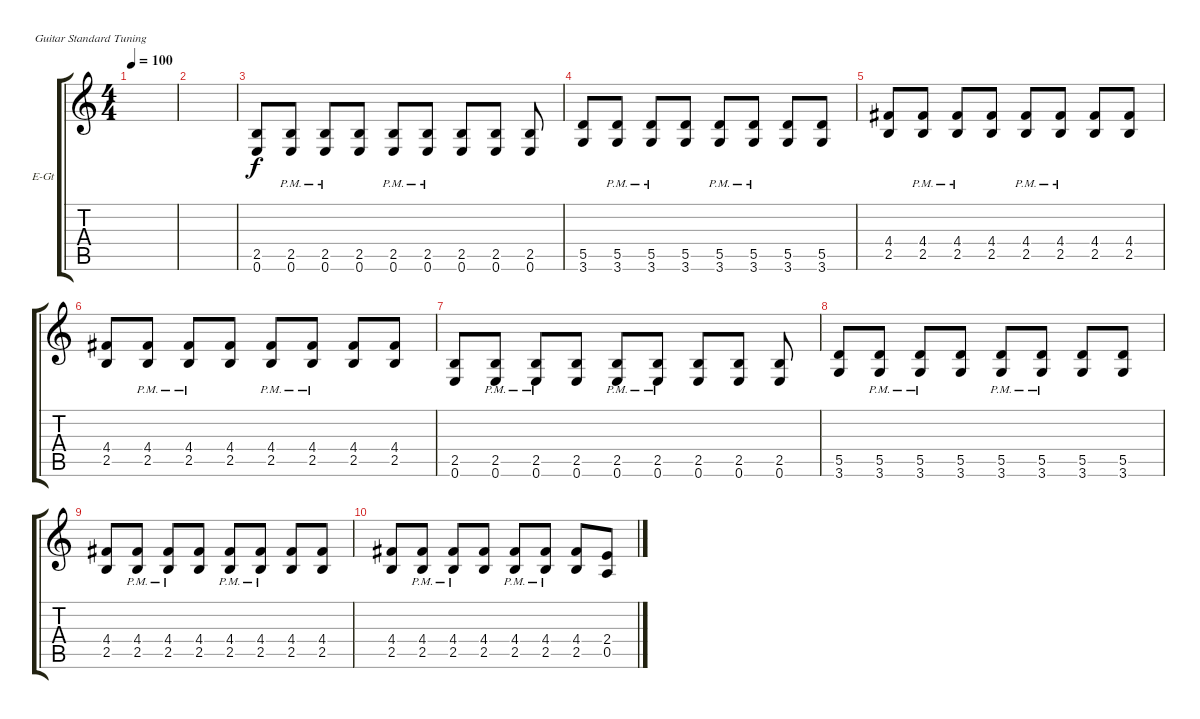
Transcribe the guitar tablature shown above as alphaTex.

\defaultSystemsLayout 4
\bracketExtendMode groupsimilarinstruments
\firstSystemTrackNameOrientation horizontal
\otherSystemsTrackNameOrientation horizontal
\track ("Electric Guitar" "E-Gt") {instrument distortionguitar}
\staff {score tabs}
\tuning (E4 B3 G3 D3 A2 E2)
\ts (4 4)
\tempo 100
\clef g2
\ks c
|
|
(0.6 2.5).8 (0.6{pm} 2.5{pm}).8 (0.6{pm} 2.5{pm}).8 (0.6 2.5).8 (0.6{pm} 2.5{pm}).8 (0.6{pm} 2.5{pm}).8 (0.6 2.5).8 (0.6 2.5).8 (0.6 2.5).8 |
(3.6 5.5).8 (3.6{pm} 5.5{pm}).8 (3.6{pm} 5.5{pm}).8 (3.6 5.5).8 (3.6{pm} 5.5{pm}).8 (3.6{pm} 5.5{pm}).8 (3.6 5.5).8 (3.6 5.5).8 |
(2.5 4.4).8 (2.5{pm} 4.4{pm}).8 (2.5{pm} 4.4{pm}).8 (2.5 4.4).8 (2.5{pm} 4.4{pm}).8 (2.5{pm} 4.4{pm}).8 (2.5 4.4).8 (2.5 4.4).8 |
(2.5 4.4).8 (2.5{pm} 4.4{pm}).8 (2.5{pm} 4.4{pm}).8 (2.5 4.4).8 (2.5{pm} 4.4{pm}).8 (2.5{pm} 4.4{pm}).8 (2.5 4.4).8 (2.5 4.4).8 |
(0.6 2.5).8 (0.6{pm} 2.5{pm}).8 (0.6{pm} 2.5{pm}).8 (0.6 2.5).8 (0.6{pm} 2.5{pm}).8 (0.6{pm} 2.5{pm}).8 (0.6 2.5).8 (0.6 2.5).8 (0.6 2.5).8 |
(3.6 5.5).8 (3.6{pm} 5.5{pm}).8 (3.6{pm} 5.5{pm}).8 (3.6 5.5).8 (3.6{pm} 5.5{pm}).8 (3.6{pm} 5.5{pm}).8 (3.6 5.5).8 (3.6 5.5).8 |
(2.5 4.4).8 (2.5{pm} 4.4{pm}).8 (2.5{pm} 4.4{pm}).8 (2.5 4.4).8 (2.5{pm} 4.4{pm}).8 (2.5{pm} 4.4{pm}).8 (2.5 4.4).8 (2.5 4.4).8 |
(2.5 4.4).8 (2.5{pm} 4.4{pm}).8 (2.5{pm} 4.4{pm}).8 (2.5 4.4).8 (2.5{pm} 4.4{pm}).8 (2.5{pm} 4.4{pm}).8 (2.5 4.4).8 (0.5 2.4).8
